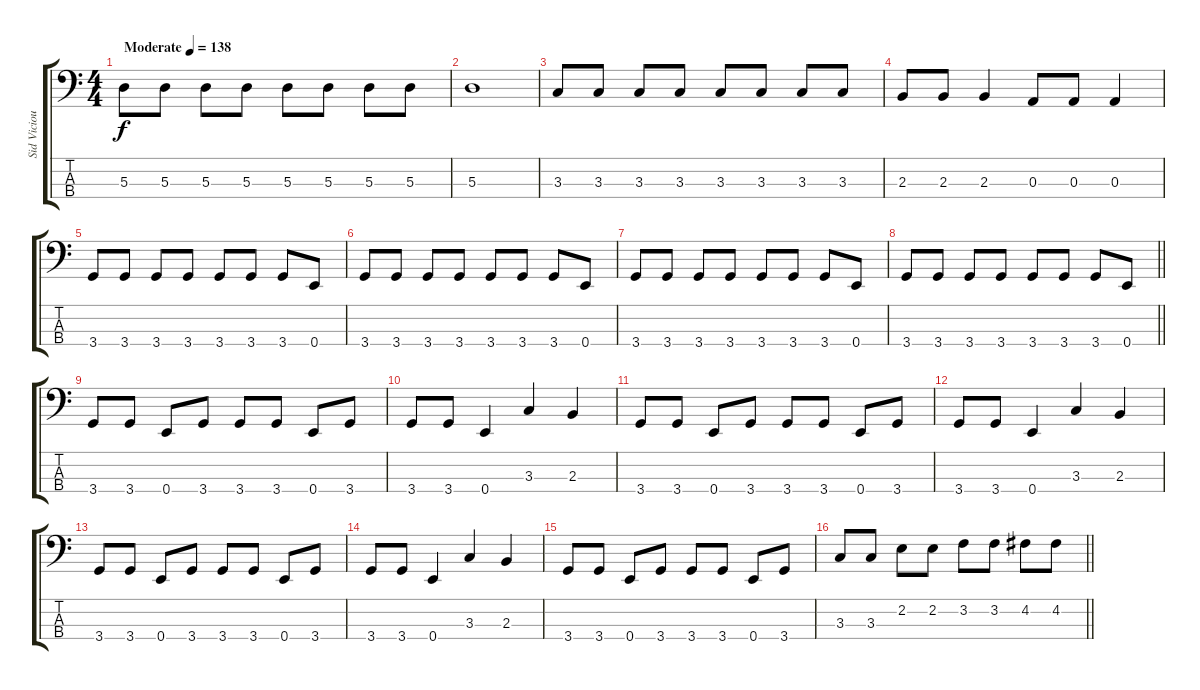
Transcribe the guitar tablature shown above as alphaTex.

\track ("Sid Vicious" "Sid Viciou") {instrument electricbassfinger}
\staff {score tabs}
\tuning (G2 D2 A1 E1) {hide}
\ts (4 4)
\tempo (138 "Moderate")
\clef f4
\ks c
5.3.8{dy f instrument electricbassfinger} 5.3.8 5.3.8 5.3.8 5.3.8 5.3.8 5.3.8 5.3.8 |
5.3.1 |
3.3.8 3.3.8 3.3.8 3.3.8 3.3.8 3.3.8 3.3.8 3.3.8 |
2.3.8 2.3.8 2.3.4 0.3.8 0.3.8 0.3.4 |
3.4.8 3.4.8 3.4.8 3.4.8 3.4.8 3.4.8 3.4.8 0.4.8 |
3.4.8 3.4.8 3.4.8 3.4.8 3.4.8 3.4.8 3.4.8 0.4.8 |
3.4.8 3.4.8 3.4.8 3.4.8 3.4.8 3.4.8 3.4.8 0.4.8 |
\barLineRight lightlight
3.4.8 3.4.8 3.4.8 3.4.8 3.4.8 3.4.8 3.4.8 0.4.8 |
3.4.8 3.4.8 0.4.8 3.4.8 3.4.8 3.4.8 0.4.8 3.4.8 |
3.4.8 3.4.8 0.4.4 3.3.4 2.3.4 |
3.4.8 3.4.8 0.4.8 3.4.8 3.4.8 3.4.8 0.4.8 3.4.8 |
3.4.8 3.4.8 0.4.4 3.3.4 2.3.4 |
3.4.8 3.4.8 0.4.8 3.4.8 3.4.8 3.4.8 0.4.8 3.4.8 |
3.4.8 3.4.8 0.4.4 3.3.4 2.3.4 |
3.4.8 3.4.8 0.4.8 3.4.8 3.4.8 3.4.8 0.4.8 3.4.8 |
\barLineRight lightlight
3.3.8 3.3.8 2.2.8 2.2.8 3.2.8 3.2.8 4.2.8 4.2.8
